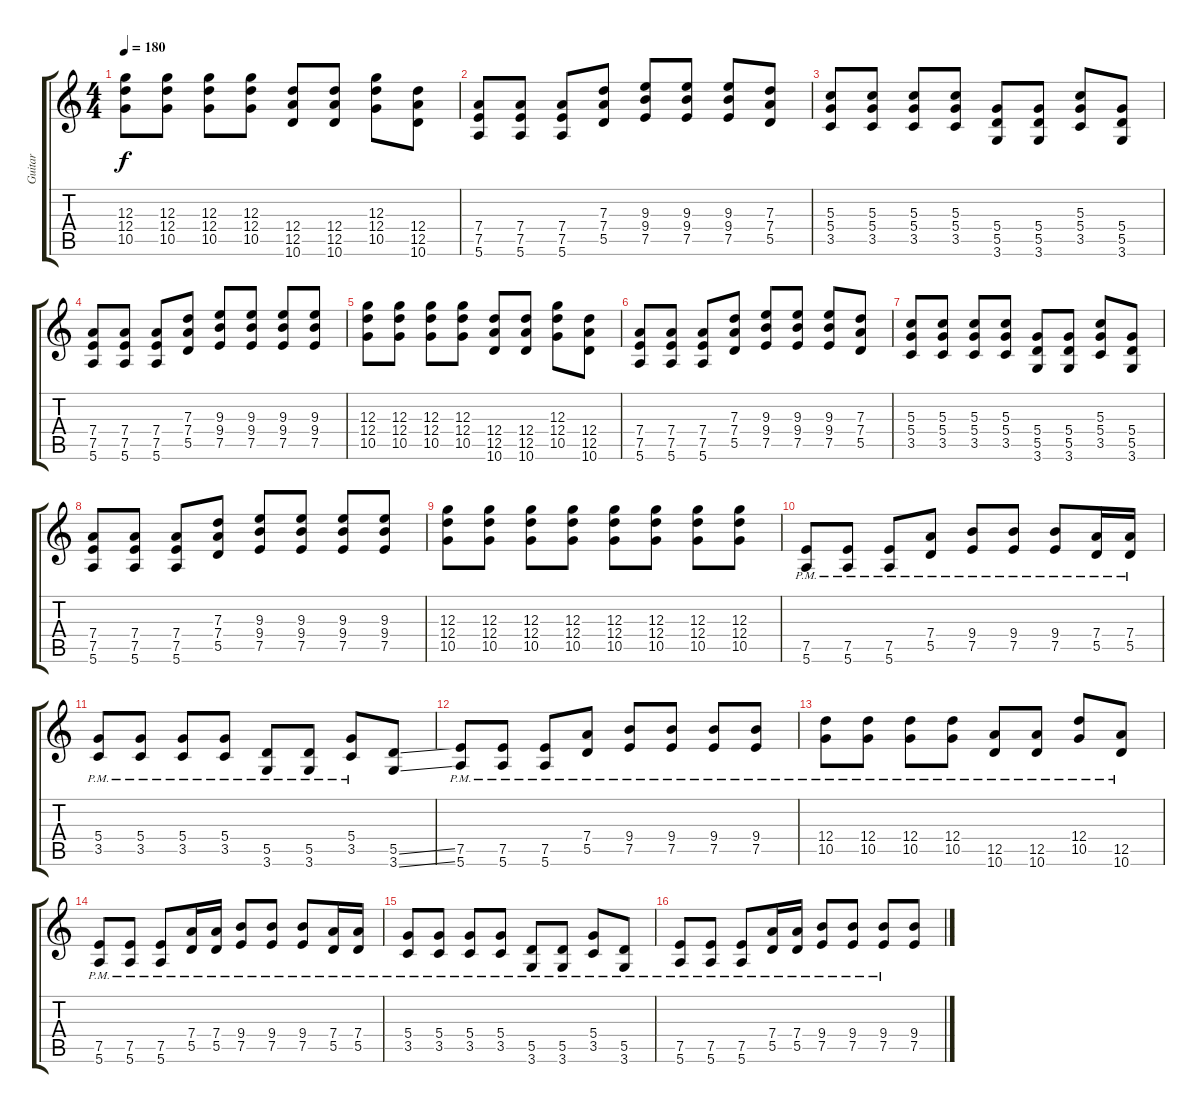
\track ("Guitar" "Guitar") {instrument distortionguitar}
\staff {score tabs}
\tuning (E4 B3 G3 D3 A2 E2) {hide}
\ts (4 4)
\tempo 180
\clef g2
\ks c
(12.3 12.4 10.5).8{dy f} (12.3 12.4 10.5).8 (12.3 12.4 10.5).8 (12.3 12.4 10.5).8 (12.4 12.5 10.6).8 (12.4 12.5 10.6).8 (12.3 12.4 10.5).8 (12.4 12.5 10.6).8 |
(7.4 7.5 5.6).8 (7.4 7.5 5.6).8 (7.4 7.5 5.6).8 (7.3 7.4 5.5).8 (9.3 9.4 7.5).8 (9.3 9.4 7.5).8 (9.3 9.4 7.5).8 (7.3 7.4 5.5).8 |
(5.3 5.4 3.5).8 (5.3 5.4 3.5).8 (5.3 5.4 3.5).8 (5.3 5.4 3.5).8 (5.4 5.5 3.6).8 (5.4 5.5 3.6).8 (5.3 5.4 3.5).8 (5.4 5.5 3.6).8 |
(7.4 7.5 5.6).8 (7.4 7.5 5.6).8 (7.4 7.5 5.6).8 (7.3 7.4 5.5).8 (9.3 9.4 7.5).8 (9.3 9.4 7.5).8 (9.3 9.4 7.5).8 (9.3 9.4 7.5).8 |
(12.3 12.4 10.5).8 (12.3 12.4 10.5).8 (12.3 12.4 10.5).8 (12.3 12.4 10.5).8 (12.4 12.5 10.6).8 (12.4 12.5 10.6).8 (12.3 12.4 10.5).8 (12.4 12.5 10.6).8 |
(7.4 7.5 5.6).8 (7.4 7.5 5.6).8 (7.4 7.5 5.6).8 (7.3 7.4 5.5).8 (9.3 9.4 7.5).8 (9.3 9.4 7.5).8 (9.3 9.4 7.5).8 (7.3 7.4 5.5).8 |
(5.3 5.4 3.5).8 (5.3 5.4 3.5).8 (5.3 5.4 3.5).8 (5.3 5.4 3.5).8 (5.4 5.5 3.6).8 (5.4 5.5 3.6).8 (5.3 5.4 3.5).8 (5.4 5.5 3.6).8 |
(7.4 7.5 5.6).8 (7.4 7.5 5.6).8 (7.4 7.5 5.6).8 (7.3 7.4 5.5).8 (9.3 9.4 7.5).8 (9.3 9.4 7.5).8 (9.3 9.4 7.5).8 (9.3 9.4 7.5).8 |
(12.3 12.4 10.5).8 (12.3 12.4 10.5).8 (12.3 12.4 10.5).8 (12.3 12.4 10.5).8 (12.3 12.4 10.5).8 (12.3 12.4 10.5).8 (12.3 12.4 10.5).8 (12.3 12.4 10.5).8 |
(7.5{pm} 5.6{pm}).8 (7.5{pm} 5.6{pm}).8 (7.5{pm} 5.6{pm}).8 (7.4{pm} 5.5{pm}).8 (9.4{pm} 7.5{pm}).8 (9.4{pm} 7.5{pm}).8 (9.4{pm} 7.5{pm}).8 (7.4{pm} 5.5{pm}).16 (7.4{pm} 5.5{pm}).16 |
(5.4{pm} 3.5{pm}).8 (5.4{pm} 3.5{pm}).8 (5.4{pm} 3.5{pm}).8 (5.4{pm} 3.5{pm}).8 (5.5{pm} 3.6{pm}).8 (5.5{pm} 3.6{pm}).8 (5.4{pm} 3.5{pm}).8 (5.5{ss} 3.6{ss}).8 |
(7.5{pm} 5.6{pm}).8 (7.5{pm} 5.6{pm}).8 (7.5{pm} 5.6{pm}).8 (7.4{pm} 5.5{pm}).8 (9.4{pm} 7.5{pm}).8 (9.4{pm} 7.5{pm}).8 (9.4{pm} 7.5{pm}).8 (9.4{pm} 7.5{pm}).8 |
(12.4{pm} 10.5{pm}).8 (12.4{pm} 10.5{pm}).8 (12.4{pm} 10.5{pm}).8 (12.4{pm} 10.5{pm}).8 (12.5{pm} 10.6{pm}).8 (12.5{pm} 10.6{pm}).8 (12.4{pm} 10.5{pm}).8 (12.5{pm} 10.6{pm}).8 |
(7.5{pm} 5.6{pm}).8 (7.5{pm} 5.6{pm}).8 (7.5{pm} 5.6{pm}).8 (7.4{pm} 5.5{pm}).16 (7.4{pm} 5.5{pm}).16 (9.4{pm} 7.5{pm}).8 (9.4{pm} 7.5{pm}).8 (9.4{pm} 7.5{pm}).8 (7.4{pm} 5.5{pm}).16 (7.4{pm} 5.5{pm}).16 |
(5.4{pm} 3.5{pm}).8 (5.4{pm} 3.5{pm}).8 (5.4{pm} 3.5{pm}).8 (5.4{pm} 3.5{pm}).8 (5.5{pm} 3.6{pm}).8 (5.5{pm} 3.6{pm}).8 (5.4{pm} 3.5{pm}).8 (5.5{pm} 3.6{pm}).8 |
(7.5{pm} 5.6{pm}).8 (7.5{pm} 5.6{pm}).8 (7.5{pm} 5.6{pm}).8 (7.4{pm} 5.5{pm}).16 (7.4{pm} 5.5{pm}).16 (9.4{pm} 7.5{pm}).8 (9.4{pm} 7.5{pm}).8 (9.4{pm} 7.5{pm}).8 (9.4{ss} 7.5{ss}).8
